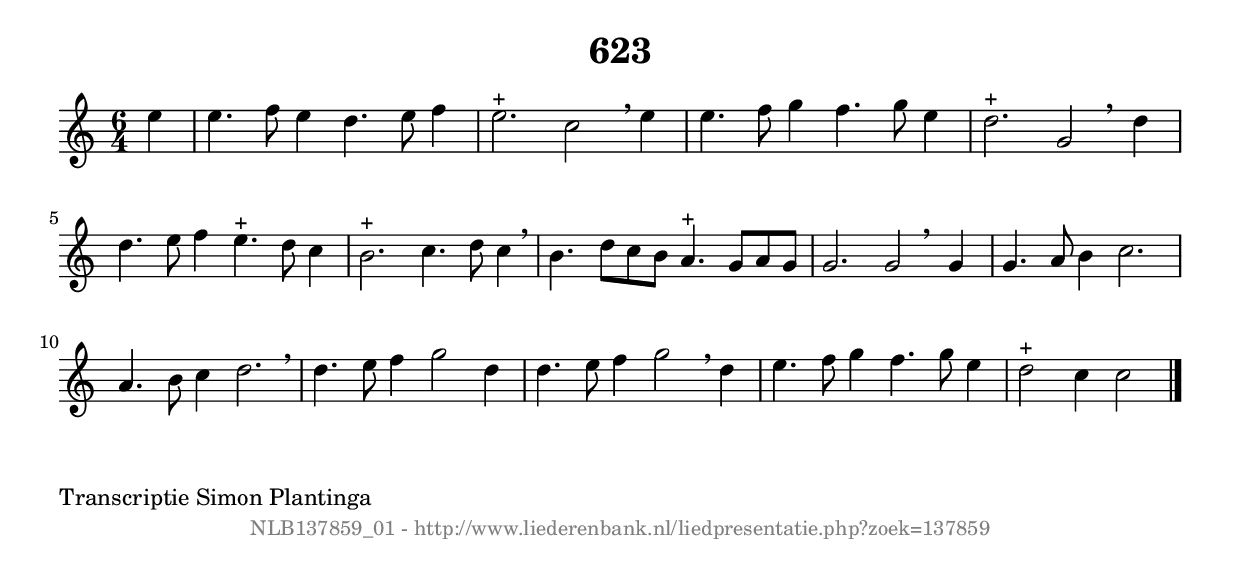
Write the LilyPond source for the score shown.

%
% produced by wce2krn 1.64 (7 June 2014)
%
\version"2.16"
#(append! paper-alist '(("long" . (cons (* 210 mm) (* 2000 mm)))))
#(set-default-paper-size "long")
sb = {\breathe}
mBreak = {\breathe }
bBreak = {\breathe }
x = {\once\override NoteHead #'style = #'cross }
gl=\glissando
itime={\override Staff.TimeSignature #'stencil = ##f }
ficta = {\once\set suggestAccidentals = ##t}
fine = {\once\override Score.RehearsalMark #'self-alignment-X = #1 \mark \markup {\italic{Fine}}}
dc = {\once\override Score.RehearsalMark #'self-alignment-X = #1 \mark \markup {\italic{D.C.}}}
dcf = {\once\override Score.RehearsalMark #'self-alignment-X = #1 \mark \markup {\italic{D.C. al Fine}}}
dcc = {\once\override Score.RehearsalMark #'self-alignment-X = #1 \mark \markup {\italic{D.C. al Coda}}}
ds = {\once\override Score.RehearsalMark #'self-alignment-X = #1 \mark \markup {\italic{D.S.}}}
dsf = {\once\override Score.RehearsalMark #'self-alignment-X = #1 \mark \markup {\italic{D.S. al Fine}}}
dsc = {\once\override Score.RehearsalMark #'self-alignment-X = #1 \mark \markup {\italic{D.S. al Coda}}}
pv = {\set Score.repeatCommands = #'((volta "1"))}
sv = {\set Score.repeatCommands = #'((volta "2"))}
tv = {\set Score.repeatCommands = #'((volta "3"))}
qv = {\set Score.repeatCommands = #'((volta "4"))}
xv = {\set Score.repeatCommands = #'((volta #f))}
\header{ tagline = ""
title = "623"
}
\score {{
\key c \major
\relative g'
{
\set melismaBusyProperties = #'()
\partial 32*8
\time 6/4
\tempo 4=120
\override Score.MetronomeMark #'transparent = ##t
\override Score.RehearsalMark #'break-visibility = #(vector #t #t #f)
e'4 | e4. f8 e4 d4. e8 f4 | e2.^"+" c2 \sb e4 | e4. f8 g4 f4. g8 e4 | d2.^"+" g,2 \bar ":|:" \bBreak
d'4 | d4. e8 f4 e4.^"+" d8 c4 | b2.^"+" c4. d8 c4 \sb | b4. d8 c8 b8 a4.^"+" g8 a8 g8 | g2. g2 \bar ":|:" \bBreak
g4 | g4. a8 b4 c2. | a4. b8 c4 d2. \sb | d4. e8 f4 g2 d4 | d4. e8 f4 g2 \sb d4 | e4. f8 g4 f4. g8 e4 | d2^"+" c4 c2 \bar "|."
 }}
 \midi { }
 \layout {
            indent = 0.0\cm
}
}
\markup { \wordwrap-string #" 
Transcriptie Simon Plantinga
"}
\markup { \vspace #0 } \markup { \with-color #grey \fill-line { \center-column { \smaller "NLB137859_01 - http://www.liederenbank.nl/liedpresentatie.php?zoek=137859" } } }
